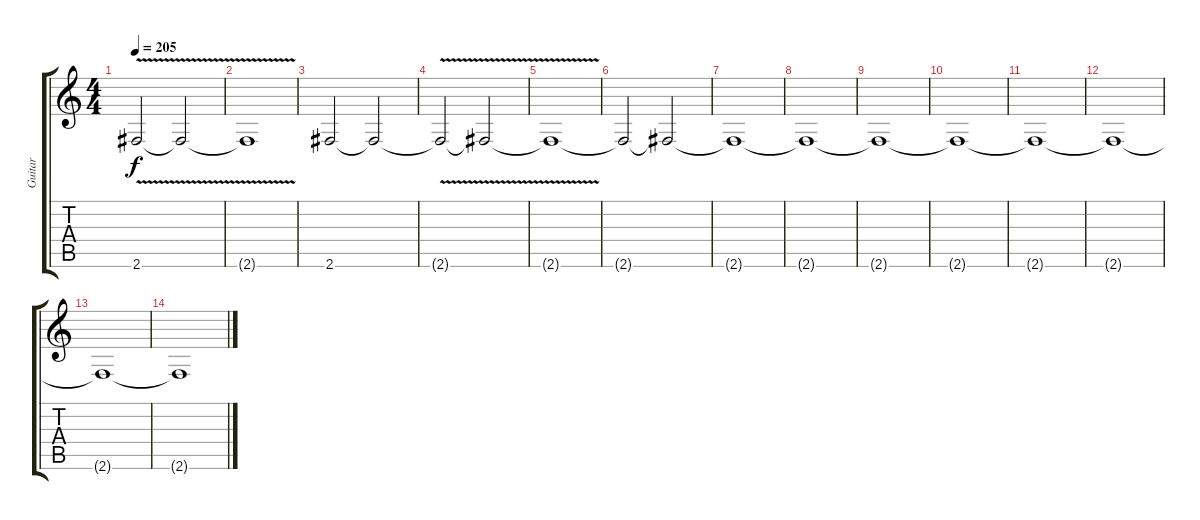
\track ("Guitar" "Guitar") {instrument distortionguitar}
\staff {score tabs}
\tuning (E4 B3 G3 D3 A2 E2) {hide}
\ts (4 4)
\tempo 205
\clef g2
\ks c
2.6{v t}.2{dy f} 2.6{v t}.2 |
2.6{t}.1 |
2.6.2 2.6{t}.2 |
2.6{v t}.2 2.6{v t}.2 |
2.6{t}.1 |
2.6{t}.2 2.6{t}.2 |
2.6{t}.1 |
2.6{t}.1 |
2.6{t}.1 |
2.6{t}.1 |
2.6{t}.1 |
2.6{t}.1 |
2.6{t}.1 |
2.6{t}.1
